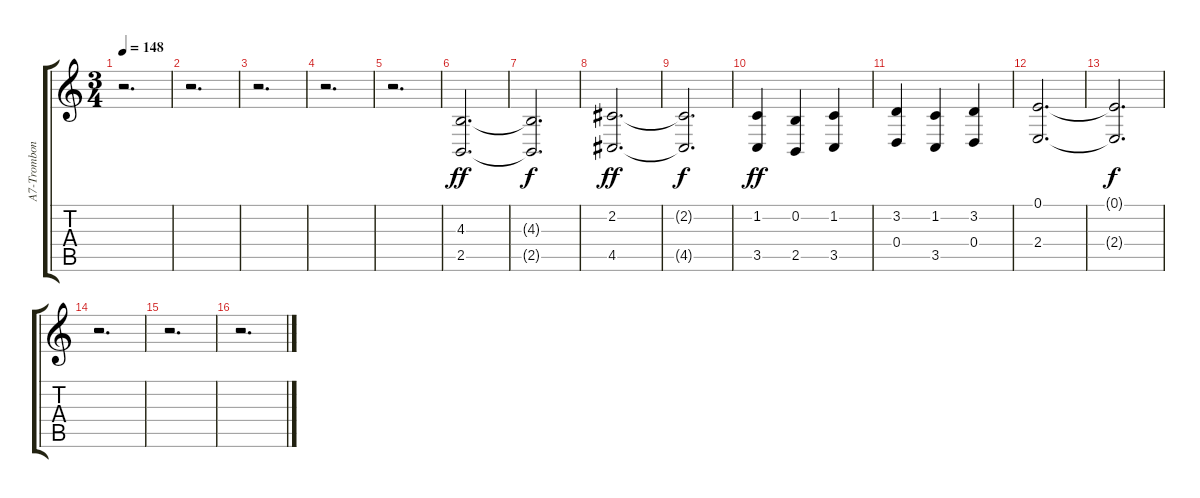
\track ("A7-Trombone    " "A7-Trombon") {instrument trombone}
\staff {score tabs}
\tuning (E4 B3 G3 D3 A2 E2) {hide}
\ts (3 4)
\tempo 148
\clef g2
\ks c
r.2{d dy ff} |
r.2{d} |
r.2{d} |
r.2{d} |
r.2{d} |
(4.3 2.5).2{d} |
(4.3{t} 2.5{t}).2{d dy f} |
(2.2 4.5).2{d dy ff} |
(2.2{t} 4.5{t}).2{d dy f} |
(1.2 3.5).4{dy ff} (0.2 2.5).4 (1.2 3.5).4 |
(3.2 0.4).4 (1.2 3.5).4 (3.2 0.4).4 |
(0.1 2.4).2{d} |
(0.1{t} 2.4{t}).2{d dy f} |
r.2{d} |
r.2{d} |
r.2{d}
